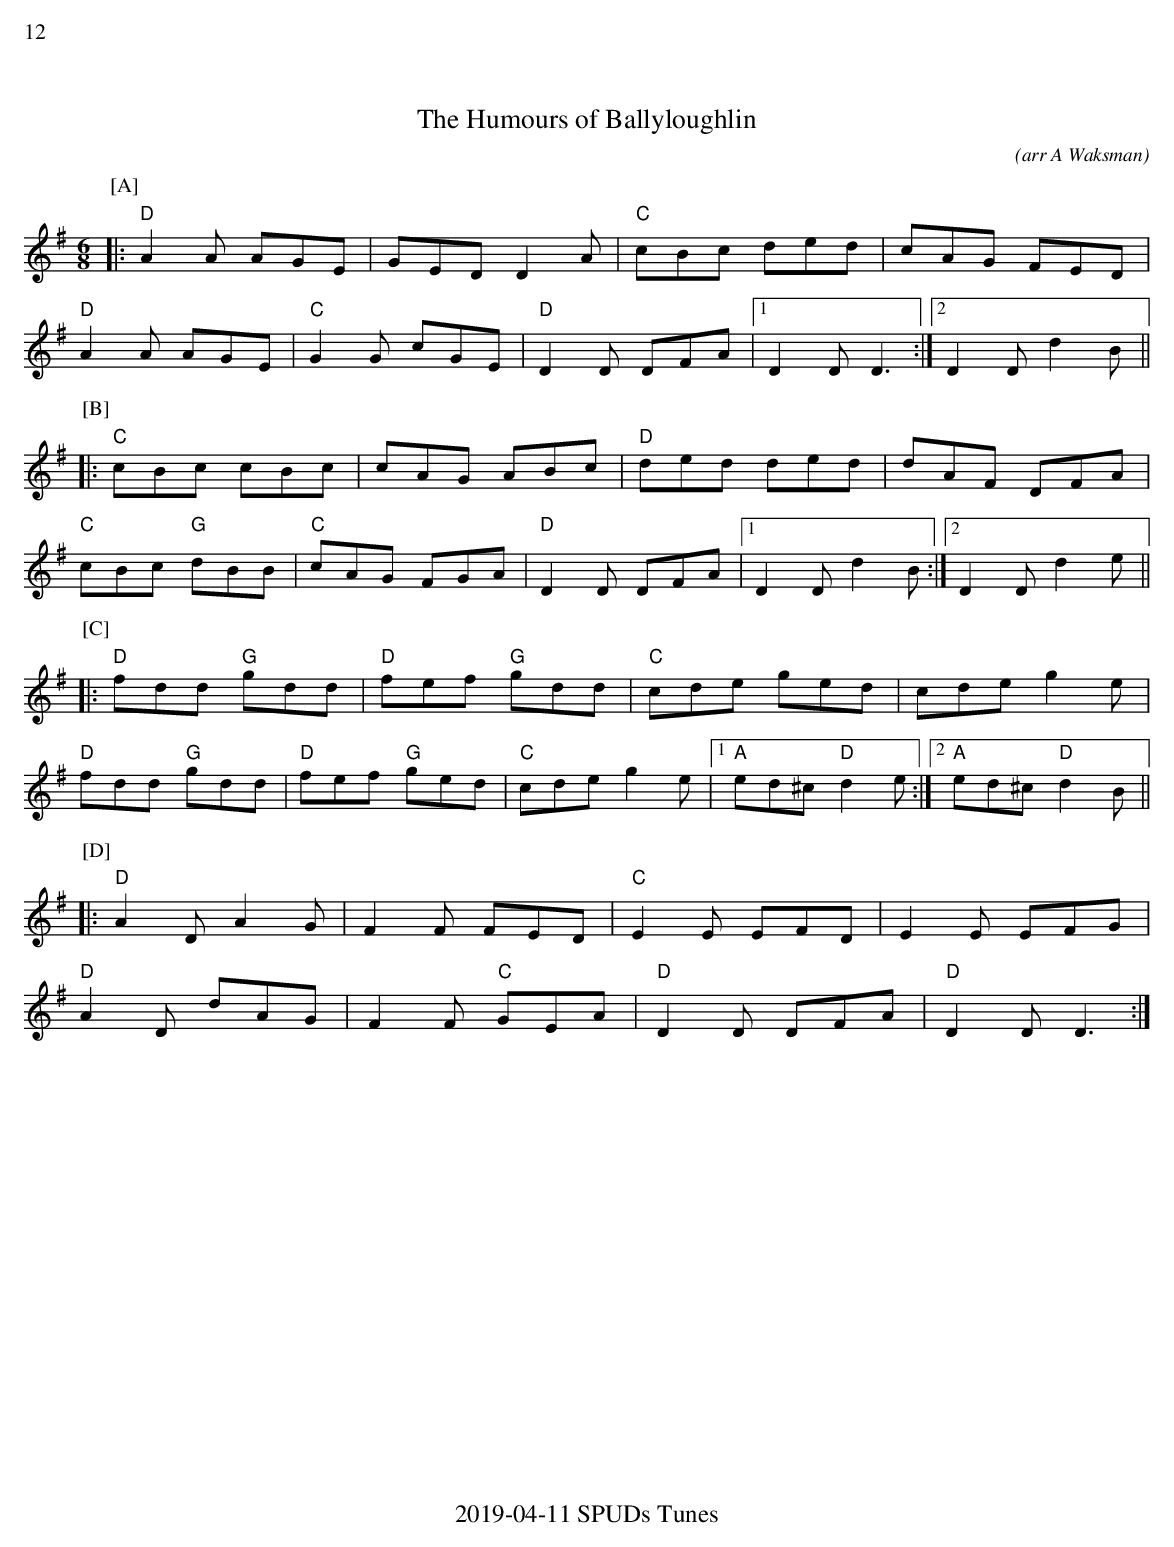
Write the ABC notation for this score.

X:1
%%text 12
T:Humours of Ballyloughlin, The
C: (arr A Waksman)
M:6/8
K:Dmix
P:[A]
|:"D"A2A AGE|""GED ""D2A|"C"cBc ded|""cAG FED|
"D"A2A AGE|"C"G2G cGE|"D"D2D DFA|1 D2DD3:|2D2D d2B||
P:[B]
|:"C"cBc cBc|cAG ABc|"D"ded ded|dAF DFA|
"C"cBc "G"dBB|"C"cAG FGA|"D"D2D DFA|1D2D d2B:|2D2D d2e||
P:[C]
|:"D"fdd "G"gdd|"D"fef "G"gdd|"C"cde ged|cde g2e|
"D"fdd "G"gdd|"D"fef "G"ged|"C"cde g2e |1 "A"ed^c "D"d2e:|2"A"ed^c "D"d2B||
P:[D]
|:"D"A2D A2G|F2F FED|"C"E2E EFD|E2E EFG|
"D"A2D dAG|F2F "C"GEA|"D"D2D DFA|"D"D2D D3:|
